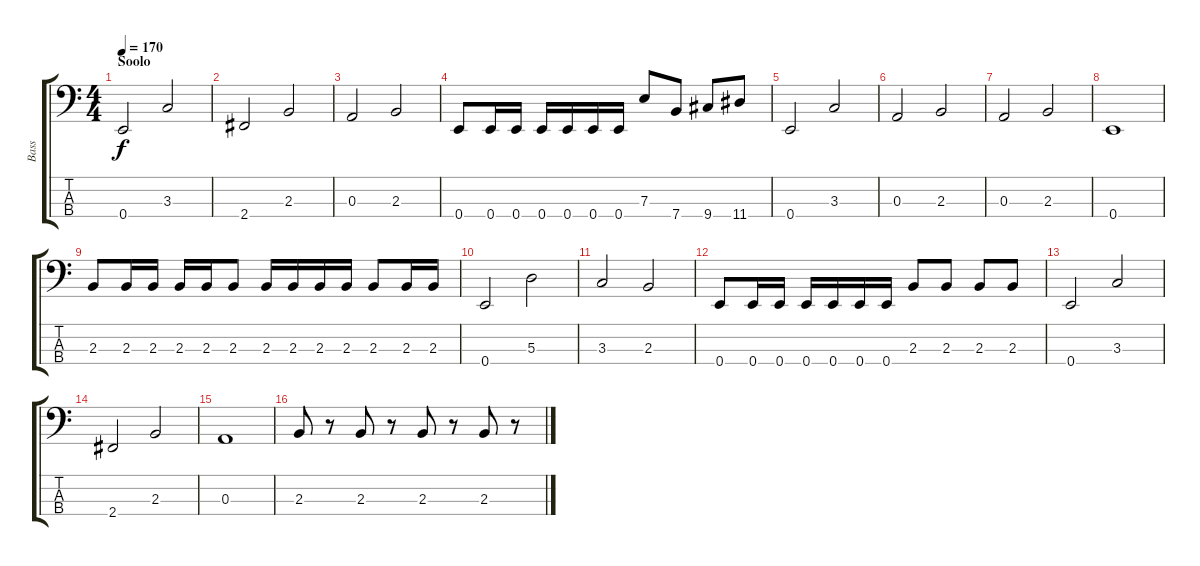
\track ("Bass" "Bass") {instrument electricbassfinger}
\staff {score tabs}
\tuning (G2 D2 A1 E1) {hide}
\ts (4 4)
\section ("" "Soolo")
\tempo 170
\clef f4
\ks c
0.4.2{dy f} 3.3.2 |
2.4.2 2.3.2 |
0.3.2 2.3.2 |
0.4.8 0.4.16 0.4.16 0.4.16 0.4.16 0.4.16 0.4.16 7.3.8 7.4.8 9.4.8 11.4.8 |
0.4.2 3.3.2 |
0.3.2 2.3.2 |
0.3.2 2.3.2 |
0.4.1 |
2.3.8 2.3.16 2.3.16 2.3.16 2.3.16 2.3.8 2.3.16 2.3.16 2.3.16 2.3.16 2.3.8 2.3.16 2.3.16 |
0.4.2 5.3.2 |
3.3.2 2.3.2 |
0.4.8 0.4.16 0.4.16 0.4.16 0.4.16 0.4.16 0.4.16 2.3.8 2.3.8 2.3.8 2.3.8 |
0.4.2 3.3.2 |
2.4.2 2.3.2 |
0.3.1 |
2.3.8 r.8 2.3.8 r.8 2.3.8 r.8 2.3.8 r.8
